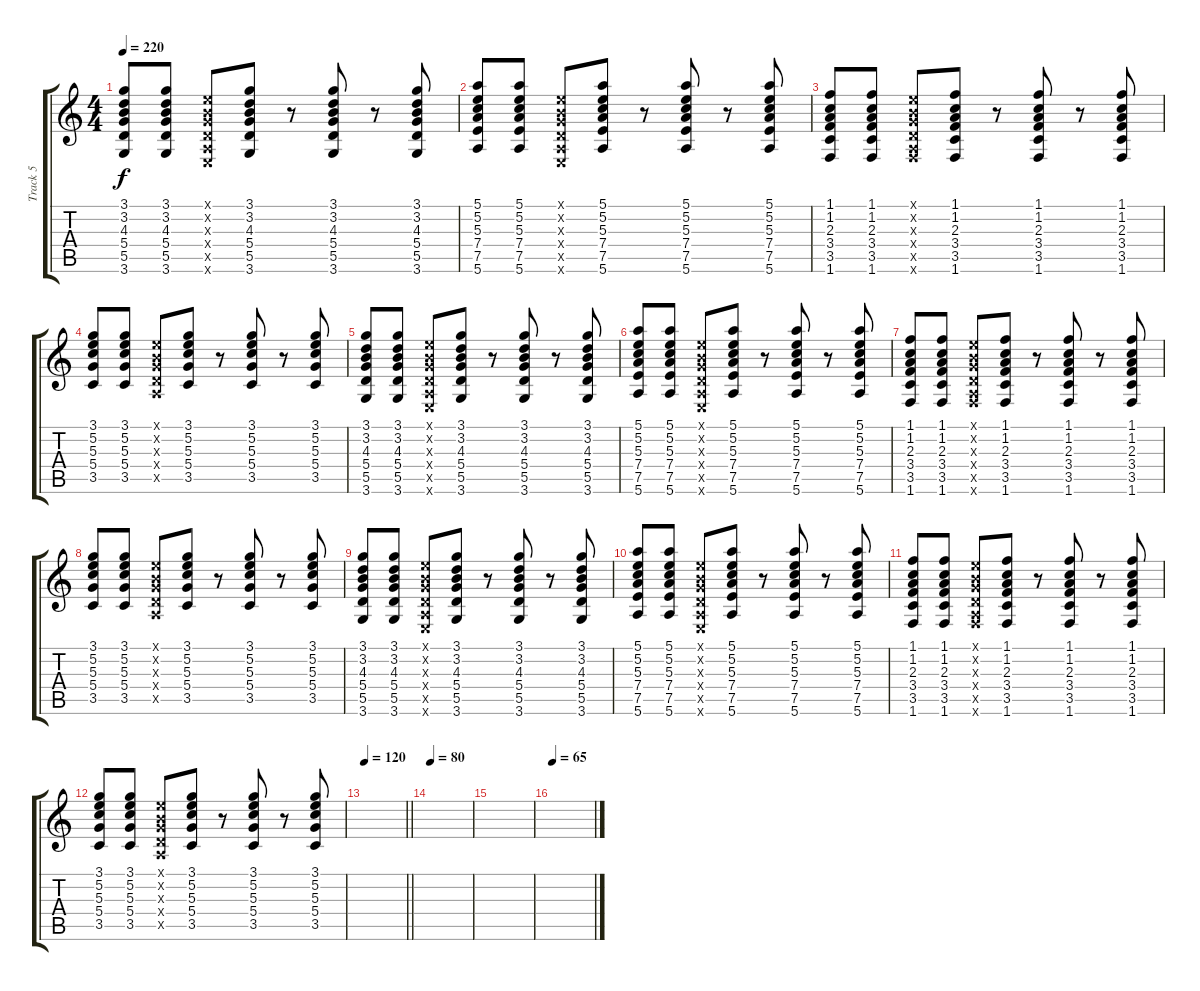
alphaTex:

\track ("Track 5" "Track 5") {instrument electricguitarclean}
\staff {score tabs}
\tuning (E4 B3 G3 D3 A2 E2) {hide}
\ts (4 4)
\tempo 220
\clef g2
\ks c
(3.1 3.2 4.3 5.4 5.5 3.6).8{dy f} (3.1 3.2 4.3 5.4 5.5 3.6).8 (0.1{x} 0.2{x} 0.3{x} 0.4{x} 0.5{x} 0.6{x}).8 (3.1 3.2 4.3 5.4 5.5 3.6).8 r.8 (3.1 3.2 4.3 5.4 5.5 3.6).8 r.8 (3.1 3.2 4.3 5.4 5.5 3.6).8 |
(5.1 5.2 5.3 7.4 7.5 5.6).8{instrument electricguitarclean} (5.1 5.2 5.3 7.4 7.5 5.6).8 (0.1{x} 0.2{x} 0.3{x} 0.4{x} 0.5{x} 0.6{x}).8 (5.1 5.2 5.3 7.4 7.5 5.6).8 r.8 (5.1 5.2 5.3 7.4 7.5 5.6).8 r.8 (5.1 5.2 5.3 7.4 7.5 5.6).8 |
(1.1 1.2 2.3 3.4 3.5 1.6).8 (1.1 1.2 2.3 3.4 3.5 1.6).8 (0.1{x} 0.2{x} 0.3{x} 0.4{x} 0.5{x} 1.6{x}).8 (1.1 1.2 2.3 3.4 3.5 1.6).8 r.8 (1.1 1.2 2.3 3.4 3.5 1.6).8 r.8 (1.1 1.2 2.3 3.4 3.5 1.6).8 |
(3.1 5.2 5.3 5.4 3.5).8 (3.1 5.2 5.3 5.4 3.5).8 (0.1{x} 0.2{x} 0.3{x} 0.4{x} 0.5{x}).8 (3.1 5.2 5.3 5.4 3.5).8 r.8 (3.1 5.2 5.3 5.4 3.5).8 r.8 (3.1 5.2 5.3 5.4 3.5).8 |
(3.1 3.2 4.3 5.4 5.5 3.6).8 (3.1 3.2 4.3 5.4 5.5 3.6).8 (0.1{x} 0.2{x} 0.3{x} 0.4{x} 0.5{x} 0.6{x}).8 (3.1 3.2 4.3 5.4 5.5 3.6).8 r.8 (3.1 3.2 4.3 5.4 5.5 3.6).8 r.8 (3.1 3.2 4.3 5.4 5.5 3.6).8 |
(5.1 5.2 5.3 7.4 7.5 5.6).8{instrument electricguitarclean} (5.1 5.2 5.3 7.4 7.5 5.6).8 (0.1{x} 0.2{x} 0.3{x} 0.4{x} 0.5{x} 0.6{x}).8 (5.1 5.2 5.3 7.4 7.5 5.6).8 r.8 (5.1 5.2 5.3 7.4 7.5 5.6).8 r.8 (5.1 5.2 5.3 7.4 7.5 5.6).8 |
(1.1 1.2 2.3 3.4 3.5 1.6).8 (1.1 1.2 2.3 3.4 3.5 1.6).8 (0.1{x} 0.2{x} 0.3{x} 0.4{x} 0.5{x} 1.6{x}).8 (1.1 1.2 2.3 3.4 3.5 1.6).8 r.8 (1.1 1.2 2.3 3.4 3.5 1.6).8 r.8 (1.1 1.2 2.3 3.4 3.5 1.6).8 |
(3.1 5.2 5.3 5.4 3.5).8 (3.1 5.2 5.3 5.4 3.5).8 (0.1{x} 0.2{x} 0.3{x} 0.4{x} 0.5{x}).8 (3.1 5.2 5.3 5.4 3.5).8 r.8 (3.1 5.2 5.3 5.4 3.5).8 r.8 (3.1 5.2 5.3 5.4 3.5).8 |
(3.1 3.2 4.3 5.4 5.5 3.6).8 (3.1 3.2 4.3 5.4 5.5 3.6).8 (0.1{x} 0.2{x} 0.3{x} 0.4{x} 0.5{x} 0.6{x}).8 (3.1 3.2 4.3 5.4 5.5 3.6).8 r.8 (3.1 3.2 4.3 5.4 5.5 3.6).8 r.8 (3.1 3.2 4.3 5.4 5.5 3.6).8 |
(5.1 5.2 5.3 7.4 7.5 5.6).8{instrument electricguitarclean} (5.1 5.2 5.3 7.4 7.5 5.6).8 (0.1{x} 0.2{x} 0.3{x} 0.4{x} 0.5{x} 0.6{x}).8 (5.1 5.2 5.3 7.4 7.5 5.6).8 r.8 (5.1 5.2 5.3 7.4 7.5 5.6).8 r.8 (5.1 5.2 5.3 7.4 7.5 5.6).8 |
(1.1 1.2 2.3 3.4 3.5 1.6).8 (1.1 1.2 2.3 3.4 3.5 1.6).8 (0.1{x} 0.2{x} 0.3{x} 0.4{x} 0.5{x} 1.6{x}).8 (1.1 1.2 2.3 3.4 3.5 1.6).8 r.8 (1.1 1.2 2.3 3.4 3.5 1.6).8 r.8 (1.1 1.2 2.3 3.4 3.5 1.6).8 |
(3.1 5.2 5.3 5.4 3.5).8 (3.1 5.2 5.3 5.4 3.5).8 (0.1{x} 0.2{x} 0.3{x} 0.4{x} 0.5{x}).8 (3.1 5.2 5.3 5.4 3.5).8 r.8 (3.1 5.2 5.3 5.4 3.5).8 r.8 (3.1 5.2 5.3 5.4 3.5).8 |
\tempo 120
\barLineRight lightlight
|
\tempo 80
|
|
\tempo 65
